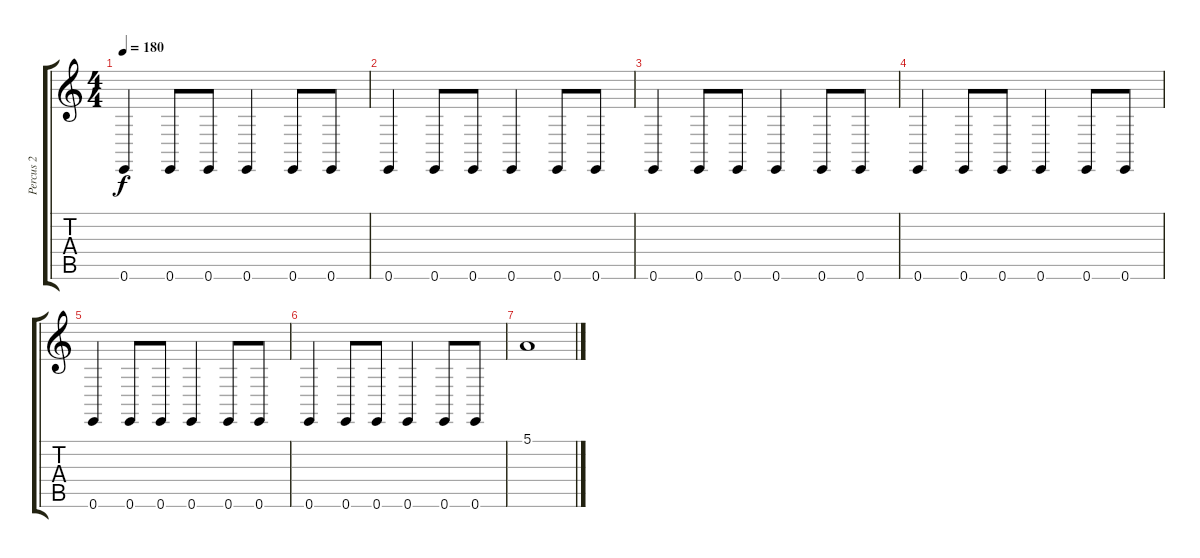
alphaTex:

\track ("Percus 2" "Percus 2") {instrument taikodrum}
\staff {score tabs}
\tuning (E4 B3 G3 D3 A2 E2) {hide}
\ts (4 4)
\tempo 180
\clef g2
\ks c
0.6.4{dy f} 0.6.8 0.6.8 0.6.4 0.6.8 0.6.8 |
0.6.4 0.6.8 0.6.8 0.6.4 0.6.8 0.6.8 |
0.6.4 0.6.8 0.6.8 0.6.4 0.6.8 0.6.8 |
0.6.4 0.6.8 0.6.8 0.6.4 0.6.8 0.6.8 |
0.6.4 0.6.8 0.6.8 0.6.4 0.6.8 0.6.8 |
0.6.4 0.6.8 0.6.8 0.6.4 0.6.8 0.6.8 |
5.1.1{instrument reversecymbal}
